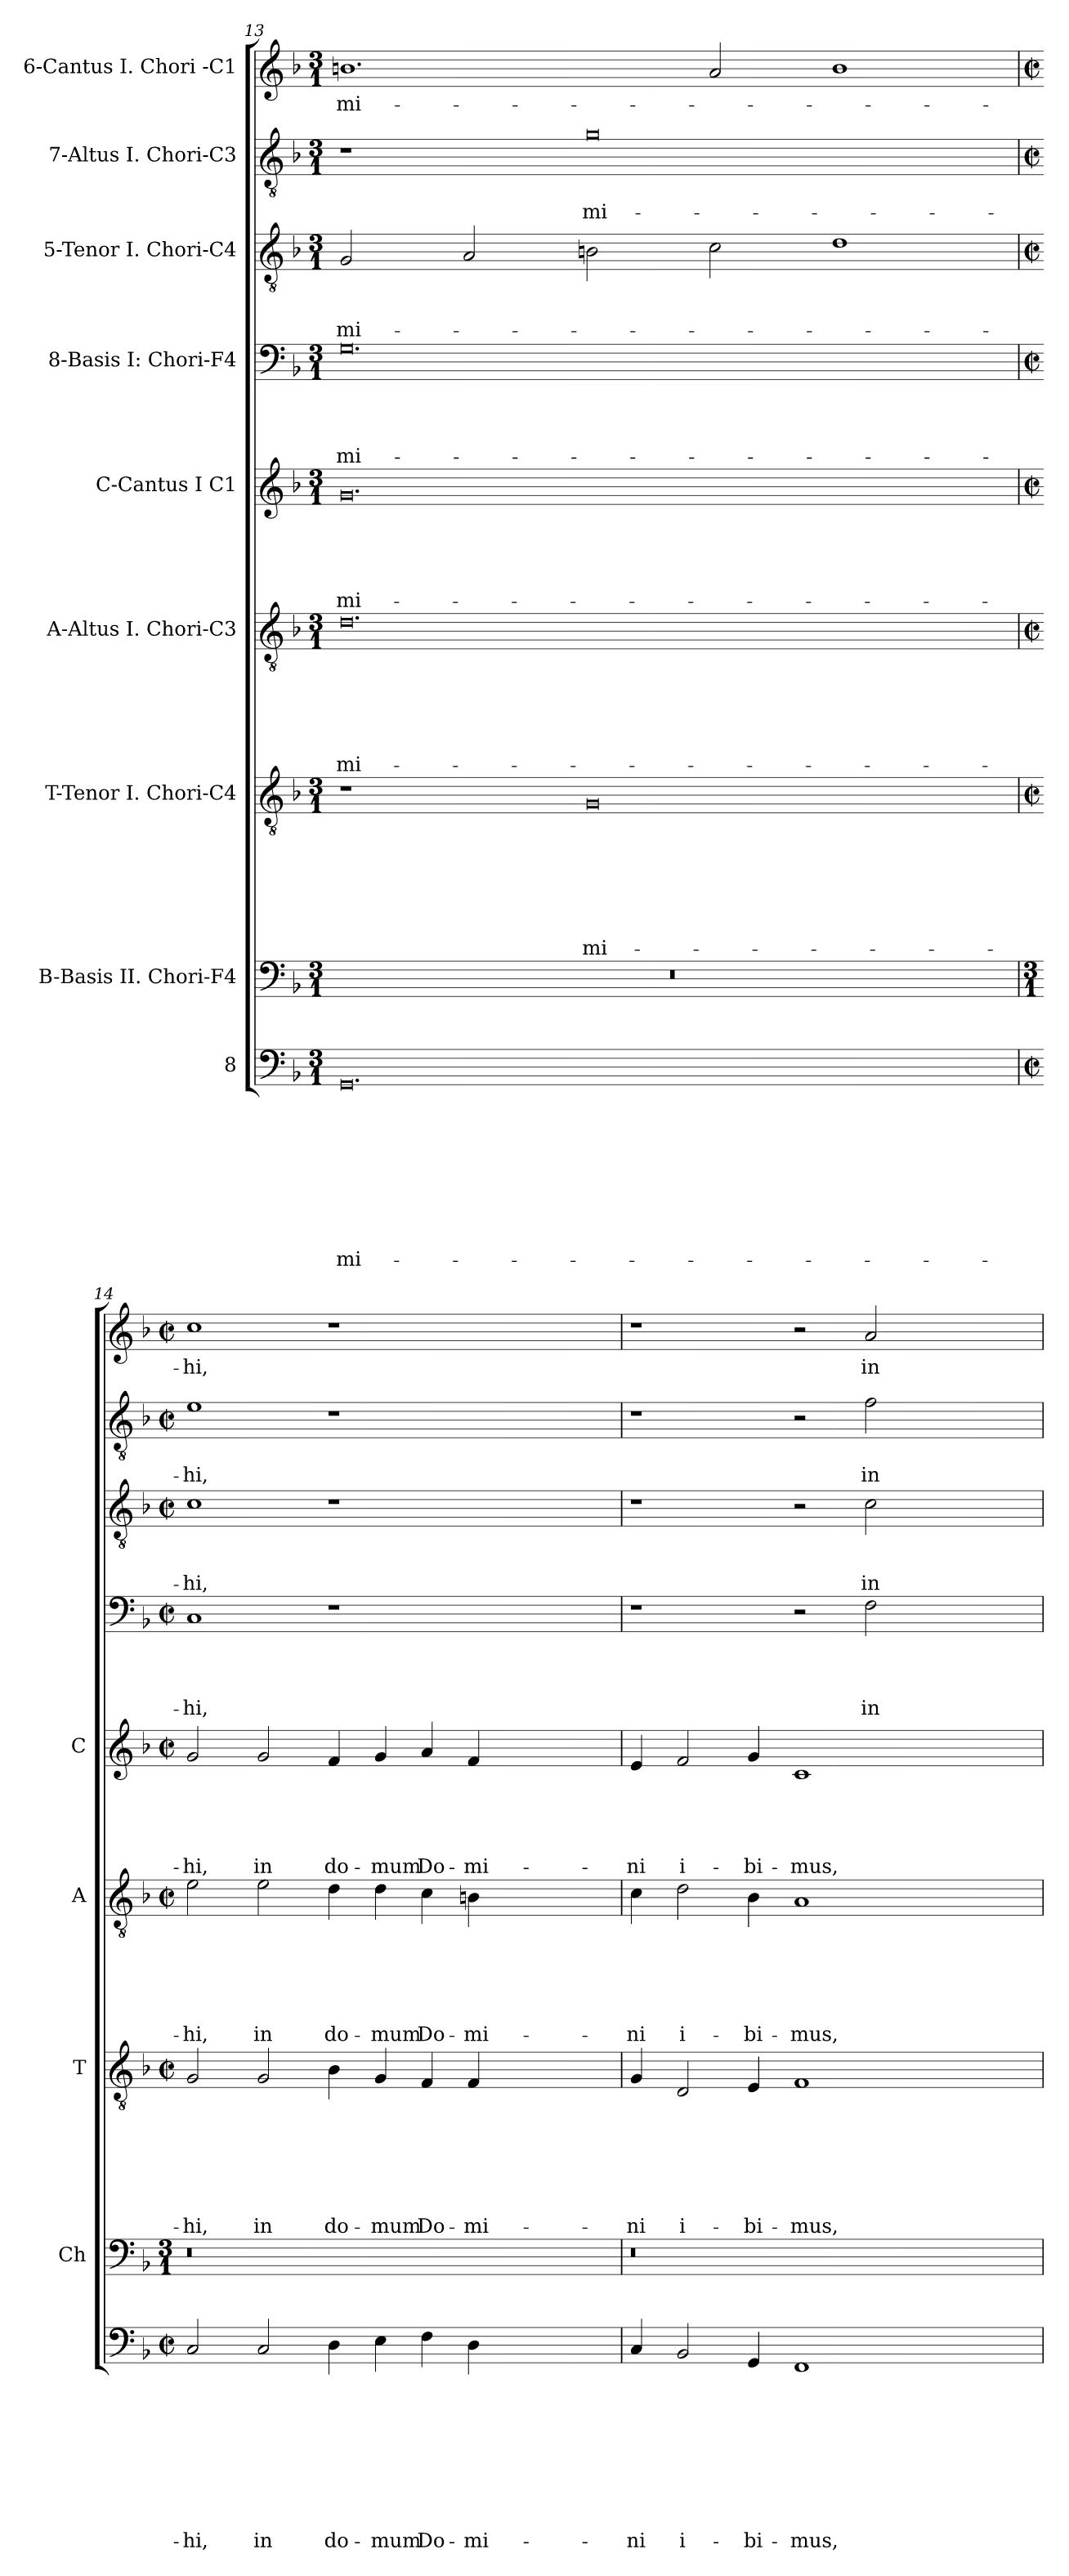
**kern	**text	**text	**text	**text	**text	**text	**text	**text	**text	**kern	**kern	**text	**text	**text	**text	**text	**text	**text	**kern	**text	**text	**text	**text	**text	**text	**kern	**text	**text	**text	**text	**text	**kern	**text	**text	**text	**text	**kern	**text	**text	**text	**kern	**text	**text	**kern	**text
*part9	*part9	*part9	*part9	*part9	*part9	*part9	*part9	*part9	*part9	*part8	*part7	*part7	*part7	*part7	*part7	*part7	*part7	*part7	*part6	*part6	*part6	*part6	*part6	*part6	*part6	*part5	*part5	*part5	*part5	*part5	*part5	*part4	*part4	*part4	*part4	*part4	*part3	*part3	*part3	*part3	*part2	*part2	*part2	*part1	*part1
*staff9	*staff9	*staff9	*staff9	*staff9	*staff9	*staff9	*staff9	*staff9	*staff9	*staff8	*staff7	*staff7	*staff7	*staff7	*staff7	*staff7	*staff7	*staff7	*staff6	*staff6	*staff6	*staff6	*staff6	*staff6	*staff6	*staff5	*staff5	*staff5	*staff5	*staff5	*staff5	*staff4	*staff4	*staff4	*staff4	*staff4	*staff3	*staff3	*staff3	*staff3	*staff2	*staff2	*staff2	*staff1	*staff1
*I"8	*	*	*	*	*	*	*	*	*	*I"B-Basis II. Chori-F4	*I"T-Tenor I. Chori-C4	*	*	*	*	*	*	*	*I"A-Altus I. Chori-C3	*	*	*	*	*	*	*I"C-Cantus I C1	*	*	*	*	*	*I"8-Basis I: Chori-F4	*	*	*	*	*I"5-Tenor I. Chori-C4	*	*	*	*I"7-Altus I. Chori-C3	*	*	*I"6-Cantus I. Chori -C1	*
*	*	*	*	*	*	*	*	*	*	*I'Ch	*I'T	*	*	*	*	*	*	*	*I'A	*	*	*	*	*	*	*I'C	*	*	*	*	*	*	*	*	*	*	*	*	*	*	*	*	*	*	*
*clefF4	*	*	*	*	*	*	*	*	*	*clefF4	*clefGv2	*	*	*	*	*	*	*	*clefGv2	*	*	*	*	*	*	*clefG2	*	*	*	*	*	*clefF4	*	*	*	*	*clefGv2	*	*	*	*clefGv2	*	*	*clefG2	*
*k[b-]	*	*	*	*	*	*	*	*	*	*k[b-]	*k[b-]	*	*	*	*	*	*	*	*k[b-]	*	*	*	*	*	*	*k[b-]	*	*	*	*	*	*k[b-]	*	*	*	*	*k[b-]	*	*	*	*k[b-]	*	*	*k[b-]	*
*F:	*	*	*	*	*	*	*	*	*	*F:	*F:	*	*	*	*	*	*	*	*F:	*	*	*	*	*	*	*F:	*	*	*	*	*	*F:	*	*	*	*	*F:	*	*	*	*F:	*	*	*F:	*
*M3/1	*	*	*	*	*	*	*	*	*	*M3/1	*M3/1	*	*	*	*	*	*	*	*M3/1	*	*	*	*	*	*	*M3/1	*	*	*	*	*	*M3/1	*	*	*	*	*M3/1	*	*	*	*M3/1	*	*	*M3/1	*
=13	=13	=13	=13	=13	=13	=13	=13	=13	=13	=13	=13	=13	=13	=13	=13	=13	=13	=13	=13	=13	=13	=13	=13	=13	=13	=13	=13	=13	=13	=13	=13	=13	=13	=13	=13	=13	=13	=13	=13	=13	=13	=13	=13	=13	=13
!	!	!	!	!	!	!	!	!	!LO:LY:b	!	!	!	!	!	!	!	!	!	!	!	!	!	!	!	!LO:LY:b	!	!	!	!	!	!LO:LY:b	!	!	!	!	!LO:LY:b	!	!	!	!LO:LY:b	!	!	!	!	!LO:LY:b
0.GG	.	.	.	.	.	.	.	.	mi-	0.r	1r	.	.	.	.	.	.	.	0.d	.	.	.	.	.	mi-	0.g	.	.	.	.	mi-	0.G	.	.	.	mi-	2G/	.	.	mi-	1r	.	.	1.bn	mi-
.	.	.	.	.	.	.	.	.	.	.	.	.	.	.	.	.	.	.	.	.	.	.	.	.	.	.	.	.	.	.	.	.	.	.	.	.	2A/	.	.	.	.	.	.	.	.
!	!	!	!	!	!	!	!	!	!	!	!	!	!	!	!	!	!	!LO:LY:b	!	!	!	!	!	!	!	!	!	!	!	!	!	!	!	!	!	!	!	!	!	!	!	!	!LO:LY:b	!	!
.	.	.	.	.	.	.	.	.	.	.	0G	.	.	.	.	.	.	mi-	.	.	.	.	.	.	.	.	.	.	.	.	.	.	.	.	.	.	2Bn\	.	.	.	0g	.	mi-	.	.
.	.	.	.	.	.	.	.	.	.	.	.	.	.	.	.	.	.	.	.	.	.	.	.	.	.	.	.	.	.	.	.	.	.	.	.	.	2c\	.	.	.	.	.	.	2a/	.
.	.	.	.	.	.	.	.	.	.	.	.	.	.	.	.	.	.	.	.	.	.	.	.	.	.	.	.	.	.	.	.	.	.	.	.	.	1d	.	.	.	.	.	.	1b	.
!!LO:PB:g=z
=14	=14	=14	=14	=14	=14	=14	=14	=14	=14	=14	=14	=14	=14	=14	=14	=14	=14	=14	=14	=14	=14	=14	=14	=14	=14	=14	=14	=14	=14	=14	=14	=14	=14	=14	=14	=14	=14	=14	=14	=14	=14	=14	=14	=14	=14
*M2/2	*	*	*	*	*	*	*	*	*	*M3/1	*M2/2	*	*	*	*	*	*	*	*M2/2	*	*	*	*	*	*	*M2/2	*	*	*	*	*	*M2/2	*	*	*	*	*M2/2	*	*	*	*M2/2	*	*	*M2/2	*
*met(c|)	*	*	*	*	*	*	*	*	*	*	*met(c|)	*	*	*	*	*	*	*	*met(c|)	*	*	*	*	*	*	*met(c|)	*	*	*	*	*	*met(c|)	*	*	*	*	*met(c|)	*	*	*	*met(c|)	*	*	*met(c|)	*
!	!	!	!	!	!	!	!	!	!LO:LY:b	!	!	!	!	!	!	!	!	!LO:LY:b	!	!	!	!	!	!	!LO:LY:b	!	!	!	!	!	!LO:LY:b	!	!	!	!	!LO:LY:b	!	!	!	!LO:LY:b	!	!	!LO:LY:b	!	!LO:LY:b
2C/	.	.	.	.	.	.	.	.	-hi,	0.r	2G/	.	.	.	.	.	.	-hi,	2e\	.	.	.	.	.	-hi,	2g/	.	.	.	.	-hi,	1C	.	.	.	-hi,	1c	.	.	-hi,	1e	.	-hi,	1cc	-hi,
!	!	!	!	!	!	!	!	!	!LO:LY:b	!	!	!	!	!	!	!	!	!LO:LY:b	!	!	!	!	!	!	!LO:LY:b	!	!	!	!	!	!LO:LY:b	!	!	!	!	!	!	!	!	!	!	!	!	!	!
2C/	.	.	.	.	.	.	.	.	in	.	2G/	.	.	.	.	.	.	in	2e\	.	.	.	.	.	in	2g/	.	.	.	.	in	.	.	.	.	.	.	.	.	.	.	.	.	.	.
!	!	!	!	!	!	!	!	!	!LO:LY:b	!	!	!	!	!	!	!	!	!LO:LY:b	!	!	!	!	!	!	!LO:LY:b	!	!	!	!	!	!LO:LY:b	!	!	!	!	!	!	!	!	!	!	!	!	!	!
4D\	.	.	.	.	.	.	.	.	do-	.	4B-\	.	.	.	.	.	.	do-	4d\	.	.	.	.	.	do-	4f/	.	.	.	.	do-	1r	.	.	.	.	1r	.	.	.	1r	.	.	1r	.
!	!	!	!	!	!	!	!	!	!LO:LY:b	!	!	!	!	!	!	!	!	!LO:LY:b	!	!	!	!	!	!	!LO:LY:b	!	!	!	!	!	!LO:LY:b	!	!	!	!	!	!	!	!	!	!	!	!	!	!
4E\	.	.	.	.	.	.	.	.	-mum	.	4G/	.	.	.	.	.	.	-mum	4d\	.	.	.	.	.	-mum	4g/	.	.	.	.	-mum	.	.	.	.	.	.	.	.	.	.	.	.	.	.
!	!	!	!	!	!	!	!	!	!LO:LY:b	!	!	!	!	!	!	!	!	!LO:LY:b	!	!	!	!	!	!	!LO:LY:b	!	!	!	!	!	!LO:LY:b	!	!	!	!	!	!	!	!	!	!	!	!	!	!
4F\	.	.	.	.	.	.	.	.	Do-	.	4F/	.	.	.	.	.	.	Do-	4c\	.	.	.	.	.	Do-	4a/	.	.	.	.	Do-	.	.	.	.	.	.	.	.	.	.	.	.	.	.
!	!	!	!	!	!	!	!	!	!LO:LY:b	!	!	!	!	!	!	!	!	!LO:LY:b	!	!	!	!	!	!	!LO:LY:b	!	!	!	!	!	!LO:LY:b	!	!	!	!	!	!	!	!	!	!	!	!	!	!
4D\	.	.	.	.	.	.	.	.	-mi-	.	4F/	.	.	.	.	.	.	-mi-	4Bn\	.	.	.	.	.	-mi-	4f/	.	.	.	.	-mi-	.	.	.	.	.	.	.	.	.	.	.	.	.	.
1ryy	.	.	.	.	.	.	.	.	.	.	1ryy	.	.	.	.	.	.	.	1ryy	.	.	.	.	.	.	1ryy	.	.	.	.	.	1ryy	.	.	.	.	1ryy	.	.	.	1ryy	.	.	1ryy	.
=15	=15	=15	=15	=15	=15	=15	=15	=15	=15	=15	=15	=15	=15	=15	=15	=15	=15	=15	=15	=15	=15	=15	=15	=15	=15	=15	=15	=15	=15	=15	=15	=15	=15	=15	=15	=15	=15	=15	=15	=15	=15	=15	=15	=15	=15
!	!	!	!	!	!	!	!	!	!LO:LY:b	!	!	!	!	!	!	!	!	!LO:LY:b	!	!	!	!	!	!	!LO:LY:b	!	!	!	!	!	!LO:LY:b	!	!	!	!	!	!	!	!	!	!	!	!	!	!
4C/	.	.	.	.	.	.	.	.	-ni	0.r	4G/	.	.	.	.	.	.	-ni	4c\	.	.	.	.	.	-ni	4e/	.	.	.	.	-ni	1r	.	.	.	.	1r	.	.	.	1r	.	.	1r	.
!	!	!	!	!	!	!	!	!	!LO:LY:b	!	!	!	!	!	!	!	!	!LO:LY:b	!	!	!	!	!	!	!LO:LY:b	!	!	!	!	!	!LO:LY:b	!	!	!	!	!	!	!	!	!	!	!	!	!	!
2BB-/	.	.	.	.	.	.	.	.	i-	.	2D/	.	.	.	.	.	.	i-	2d\	.	.	.	.	.	i-	2f/	.	.	.	.	i-	.	.	.	.	.	.	.	.	.	.	.	.	.	.
!	!	!	!	!	!	!	!	!	!LO:LY:b	!	!	!	!	!	!	!	!	!LO:LY:b	!	!	!	!	!	!	!LO:LY:b	!	!	!	!	!	!LO:LY:b	!	!	!	!	!	!	!	!	!	!	!	!	!	!
4GG/	.	.	.	.	.	.	.	.	-bi-	.	4E/	.	.	.	.	.	.	-bi-	4B-\	.	.	.	.	.	-bi-	4g/	.	.	.	.	-bi-	.	.	.	.	.	.	.	.	.	.	.	.	.	.
!	!	!	!	!	!	!	!	!	!LO:LY:b	!	!	!	!	!	!	!	!	!LO:LY:b	!	!	!	!	!	!	!LO:LY:b	!	!	!	!	!	!LO:LY:b	!	!	!	!	!	!	!	!	!	!	!	!	!	!
1FF	.	.	.	.	.	.	.	.	-mus,	.	1F	.	.	.	.	.	.	-mus,	1A	.	.	.	.	.	-mus,	1c	.	.	.	.	-mus,	2r	.	.	.	.	2r	.	.	.	2r	.	.	2r	.
!	!	!	!	!	!	!	!	!	!	!	!	!	!	!	!	!	!	!	!	!	!	!	!	!	!	!	!	!	!	!	!	!	!	!	!	!LO:LY:b	!	!	!	!LO:LY:b	!	!	!LO:LY:b	!	!LO:LY:b
.	.	.	.	.	.	.	.	.	.	.	.	.	.	.	.	.	.	.	.	.	.	.	.	.	.	.	.	.	.	.	.	2F\	.	.	.	in	2c\	.	.	in	2f\	.	in	2a/	in
1ryy	.	.	.	.	.	.	.	.	.	.	1ryy	.	.	.	.	.	.	.	1ryy	.	.	.	.	.	.	1ryy	.	.	.	.	.	1ryy	.	.	.	.	1ryy	.	.	.	1ryy	.	.	1ryy	.
=	=	=	=	=	=	=	=	=	=	=	=	=	=	=	=	=	=	=	=	=	=	=	=	=	=	=	=	=	=	=	=	=	=	=	=	=	=	=	=	=	=	=	=	=	=
*-	*-	*-	*-	*-	*-	*-	*-	*-	*-	*-	*-	*-	*-	*-	*-	*-	*-	*-	*-	*-	*-	*-	*-	*-	*-	*-	*-	*-	*-	*-	*-	*-	*-	*-	*-	*-	*-	*-	*-	*-	*-	*-	*-	*-	*-
